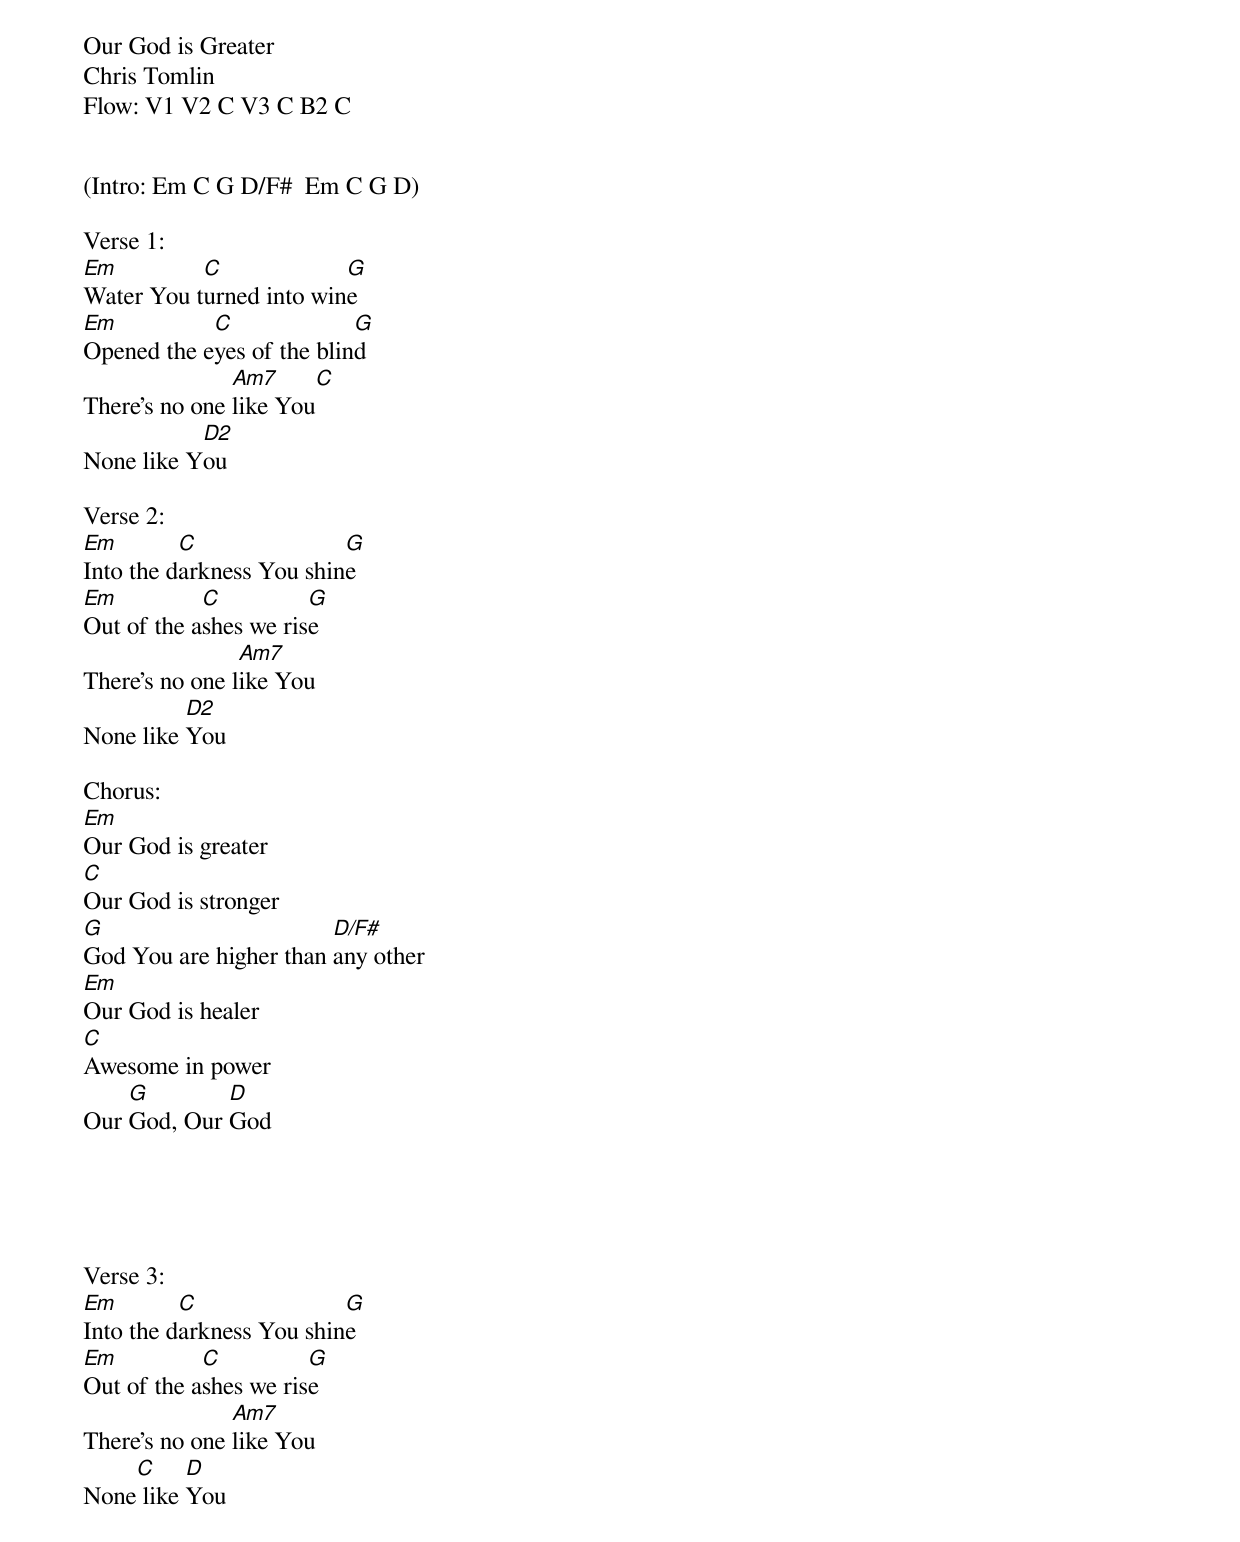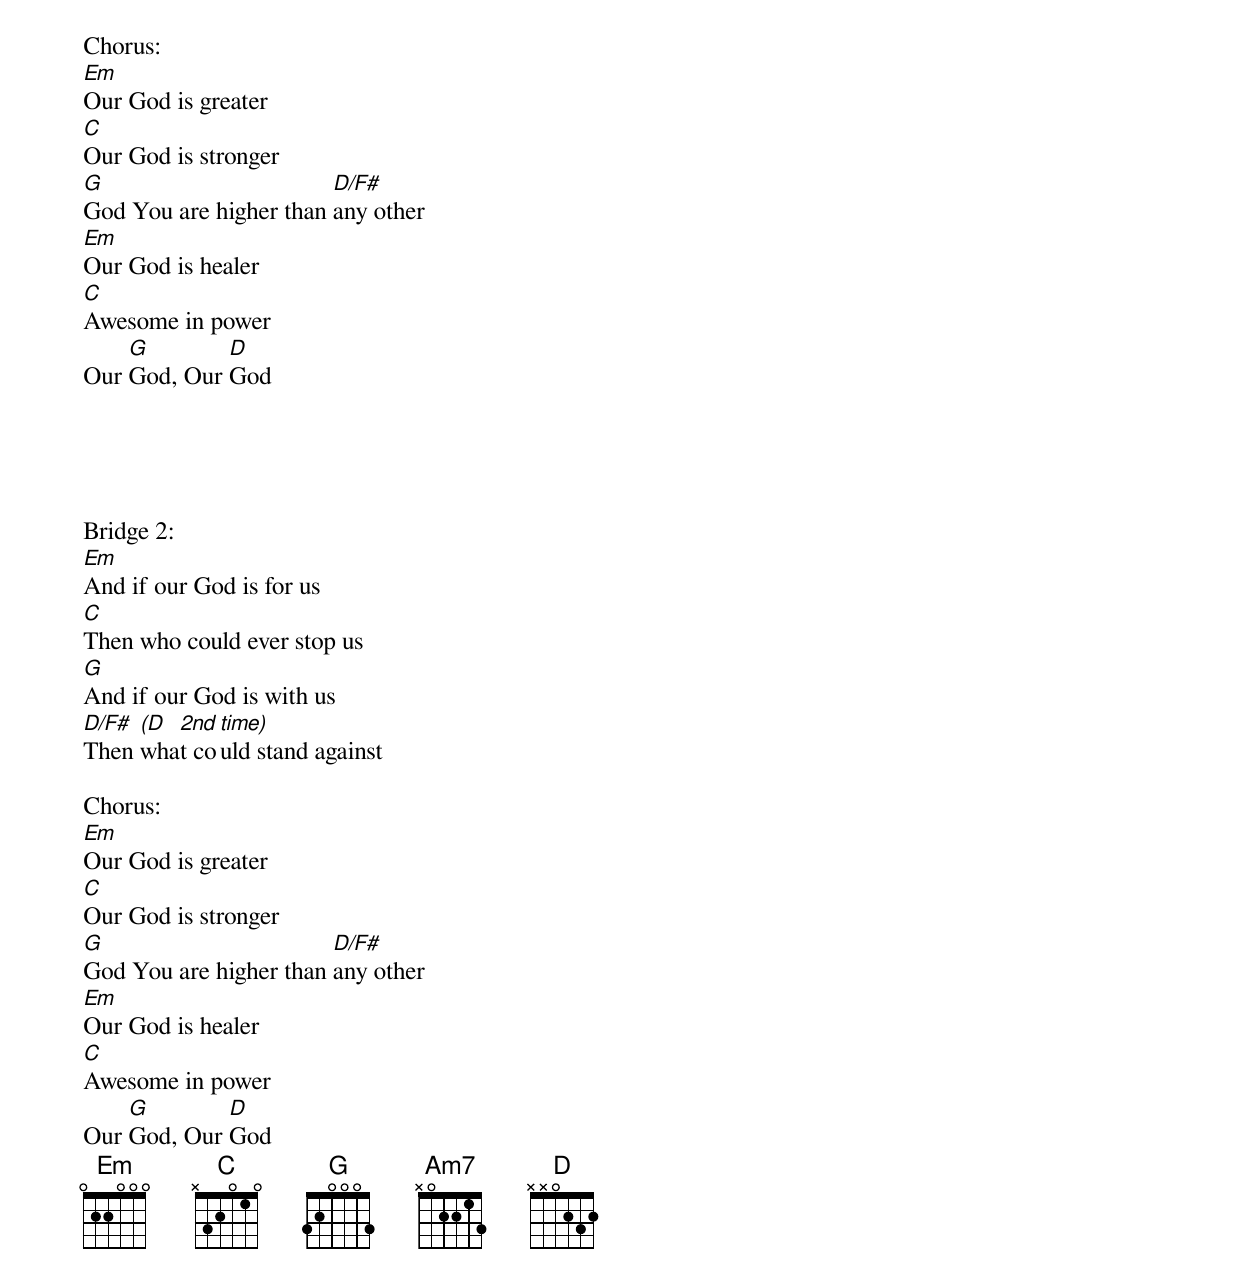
Our God is Greater
Chris Tomlin
Flow: V1 V2 C V3 C B2 C


(Intro: Em C G D/F#  Em C G D)

Verse 1:
[Em]Water You t[C]urned into win[G]e
[Em]Opened the e[C]yes of the blin[G]d
There's no one [Am7]like You[C]
None like Y[D2]ou

Verse 2:
[Em]Into the d[C]arkness You shin[G]e
[Em]Out of the a[C]shes we ris[G]e
There's no one l[Am7]ike You
None like [D2]You

Chorus:
[Em]Our God is greater
[C]Our God is stronger
[G]God You are higher than [D/F#]any other
[Em]Our God is healer
[C]Awesome in power
Our [G]God, Our [D]God





Verse 3:
[Em]Into the d[C]arkness You shin[G]e
[Em]Out of the a[C]shes we ris[G]e
There's no one [Am7]like You
None[C] like [D]You


Chorus:
[Em]Our God is greater
[C]Our God is stronger
[G]God You are higher than [D/F#]any other
[Em]Our God is healer
[C]Awesome in power
Our [G]God, Our [D]God





Bridge 2:
[Em]And if our God is for us
[C]Then who could ever stop us
[G]And if our God is with us
[D/F#]Then [(D]wha[2nd]t co[time)]uld stand against

Chorus:
[Em]Our God is greater
[C]Our God is stronger
[G]God You are higher than [D/F#]any other
[Em]Our God is healer
[C]Awesome in power
Our [G]God, Our [D]God
